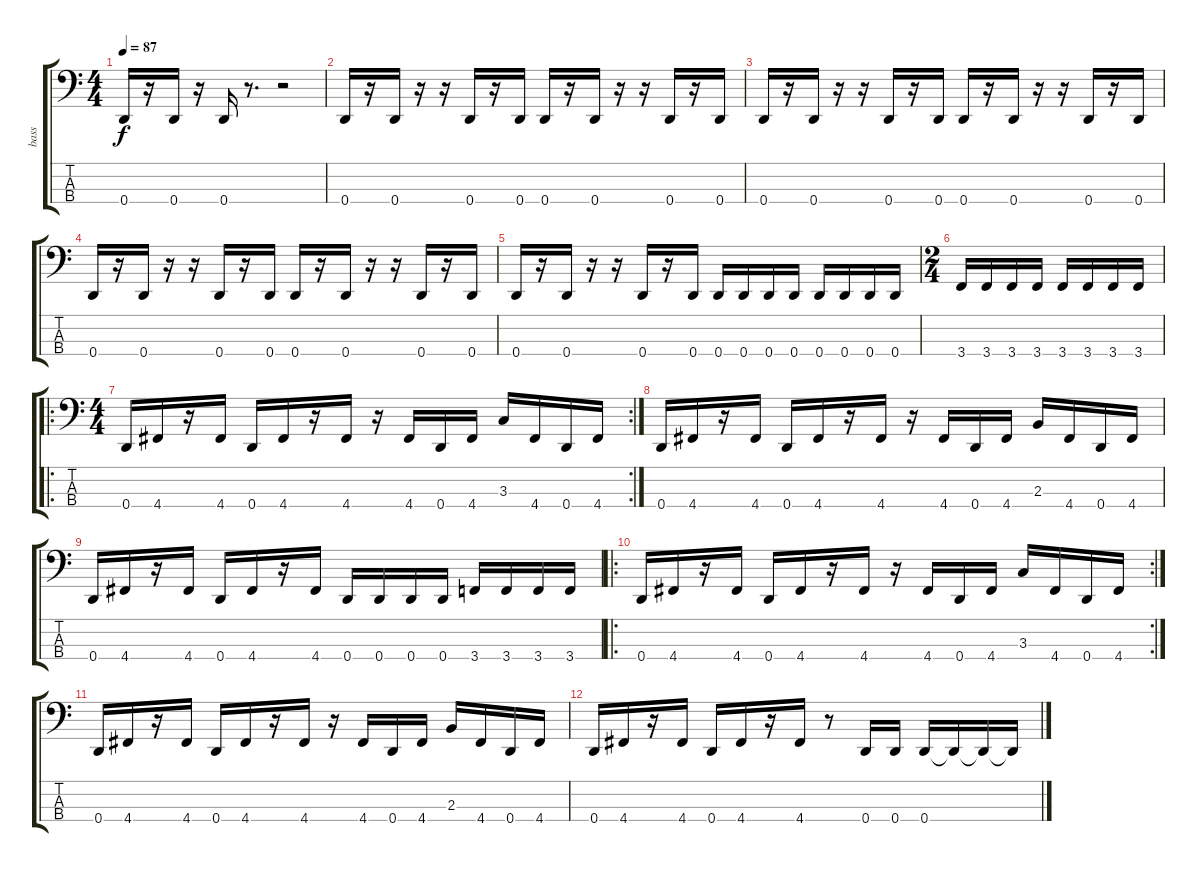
\track ("bass" "bass") {instrument electricbassfinger}
\staff {score tabs}
\tuning (G2 D2 A1 D1) {hide}
\ts (4 4)
\tempo 87
\clef f4
\ks c
0.4.16{dy f} r.16 0.4.16 r.16 0.4.16 r.8{d} r.2 |
0.4.16 r.16 0.4.16 r.16 r.16 0.4.16 r.16 0.4.16 0.4.16 r.16 0.4.16 r.16 r.16 0.4.16 r.16 0.4.16 |
0.4.16 r.16 0.4.16 r.16 r.16 0.4.16 r.16 0.4.16 0.4.16 r.16 0.4.16 r.16 r.16 0.4.16 r.16 0.4.16 |
0.4.16 r.16 0.4.16 r.16 r.16 0.4.16 r.16 0.4.16 0.4.16 r.16 0.4.16 r.16 r.16 0.4.16 r.16 0.4.16 |
0.4.16 r.16 0.4.16 r.16 r.16 0.4.16 r.16 0.4.16 0.4.16 0.4.16 0.4.16 0.4.16 0.4.16 0.4.16 0.4.16 0.4.16 |
\ts (2 4)
3.4.16 3.4.16 3.4.16 3.4.16 3.4.16 3.4.16 3.4.16 3.4.16 |
\ro
\rc 2
\ts (4 4)
0.4.16 4.4.16 r.16 4.4.16 0.4.16 4.4.16 r.16 4.4.16 r.16 4.4.16 0.4.16 4.4.16 3.3.16 4.4.16 0.4.16 4.4.16 |
0.4.16 4.4.16 r.16 4.4.16 0.4.16 4.4.16 r.16 4.4.16 r.16 4.4.16 0.4.16 4.4.16 2.3.16 4.4.16 0.4.16 4.4.16 |
0.4.16 4.4.16 r.16 4.4.16 0.4.16 4.4.16 r.16 4.4.16 0.4.16 0.4.16 0.4.16 0.4.16 3.4.16 3.4.16 3.4.16 3.4.16 |
\ro
\rc 2
0.4.16 4.4.16 r.16 4.4.16 0.4.16 4.4.16 r.16 4.4.16 r.16 4.4.16 0.4.16 4.4.16 3.3.16 4.4.16 0.4.16 4.4.16 |
0.4.16 4.4.16 r.16 4.4.16 0.4.16 4.4.16 r.16 4.4.16 r.16 4.4.16 0.4.16 4.4.16 2.3.16 4.4.16 0.4.16 4.4.16 |
0.4.16 4.4.16 r.16 4.4.16 0.4.16 4.4.16 r.16 4.4.16 r.8 0.4.16 0.4.16 0.4.16 0.4{t}.16 0.4{t}.16 0.4{t}.16
